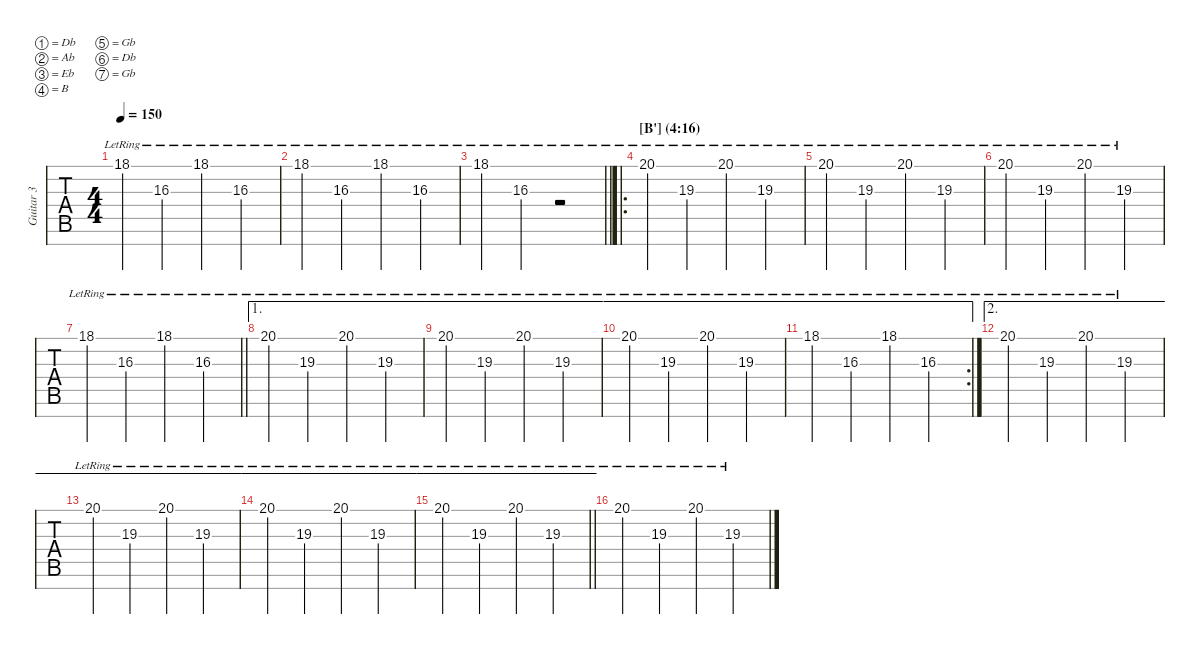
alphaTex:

\defaultSystemsLayout 4
\hideDynamics
\bracketExtendMode nobrackets
\multiTrackTrackNamePolicy allsystems
\firstSystemTrackNameMode fullname
\otherSystemsTrackNameMode fullname
\otherSystemsTrackNameOrientation horizontal
\track ("Guitar 3" "Gtr. 3") {instrument overdrivenguitar}
\staff {tabs}
\tuning (Db4 Ab3 Eb3 B2 Gb2 Db2 Gb1)
\ts (4 4)
\scale
1.00132
\tempo 150
\accidentals auto
\clef g2
\ottava regular
\simile none
\ks c
18.1{lr}.4{dy mf} 16.3{lr}.4 18.1{lr}.4 16.3{lr}.4 |
\scale
1.00019 18.1{lr}.4 16.3{lr}.4 18.1{lr}.4 16.3{lr}.4 |
\scale
0.996737
\barLineRight lightlight
18.1{lr}.4 16.3{lr}.4 r.2 |
\ro
\section ("" "[B'] (4:16)")
\scale
1.00281 20.1{lr}.4 19.3{lr acc #}.4 20.1{lr}.4 19.3{lr acc #}.4 |
\scale
0.998972 20.1{lr}.4 19.3{lr acc #}.4 20.1{lr}.4 19.3{lr acc #}.4 |
\scale
1.00088 20.1{lr}.4 19.3{lr acc #}.4 20.1{lr}.4 19.3{lr acc #}.4 |
\scale
0.997333
\barLineRight lightlight
18.1{lr}.4 16.3{lr}.4 18.1{lr}.4 16.3{lr}.4 |
\ae 1
\scale
0.999797 20.1{lr}.4 19.3{lr acc #}.4 20.1{lr}.4 19.3{lr acc #}.4 |
\ae 1
\scale
1.00259 20.1{lr}.4 19.3{lr acc #}.4 20.1{lr}.4 19.3{lr acc #}.4 |
\ae 1
\scale
1.00172 20.1{lr}.4 19.3{lr acc #}.4 20.1{lr}.4 19.3{lr acc #}.4 |
\ae 1
\rc 2
\scale
0.995893 18.1{lr}.4 16.3{lr}.4 18.1{lr}.4 16.3{lr}.4 |
\ae 2
\scale
0.999343 20.1{lr}.4 19.3{lr acc #}.4 20.1{lr}.4 19.3{lr acc #}.4 |
\ae 2
\scale
1.00387 20.1{lr}.4 19.3{lr acc #}.4 20.1{lr}.4 19.3{lr acc #}.4 |
\ae 2
\scale
1.00013 20.1{lr}.4 19.3{lr acc #}.4 20.1{lr}.4 19.3{lr acc #}.4 |
\ae 2
\scale
0.996657
\barLineRight lightlight
20.1{lr}.4 19.3{lr acc #}.4 20.1{lr}.4 19.3{lr acc #}.4 |
\scale
1.00238 20.1{lr}.4 19.3{lr acc #}.4 20.1{lr}.4 19.3{lr acc #}.4
